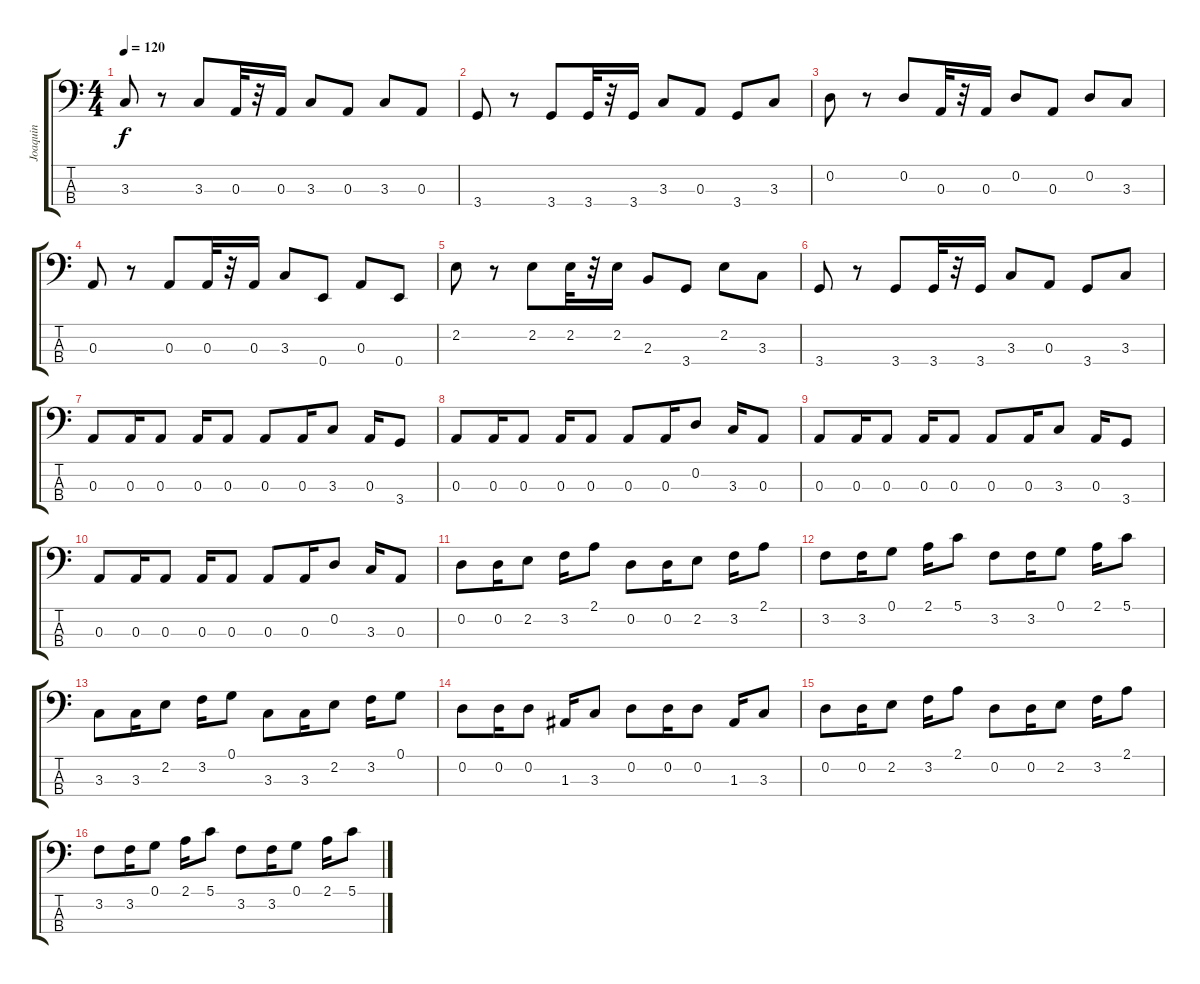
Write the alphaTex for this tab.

\track ("Joaquin" "Joaquin") {instrument electricbassfinger}
\staff {score tabs}
\tuning (G2 D2 A1 E1) {hide}
\ts (4 4)
\tempo 120
\clef f4
\ks c
3.3.8{dy f} r.8 3.3.8 0.3.32 r.32 0.3.16 3.3.8 0.3.8 3.3.8 0.3.8 |
3.4.8 r.8 3.4.8 3.4.32 r.32 3.4.16 3.3.8 0.3.8 3.4.8 3.3.8 |
0.2.8 r.8 0.2.8 0.3.32 r.32 0.3.16 0.2.8 0.3.8 0.2.8 3.3.8 |
0.3.8 r.8 0.3.8 0.3.32 r.32 0.3.16 3.3.8 0.4.8 0.3.8 0.4.8 |
2.2.8 r.8 2.2.8 2.2.32 r.32 2.2.16 2.3.8 3.4.8 2.2.8 3.3.8 |
3.4.8 r.8 3.4.8 3.4.32 r.32 3.4.16 3.3.8 0.3.8 3.4.8 3.3.8 |
0.3.8 0.3.16 0.3.8 0.3.16 0.3.8 0.3.8 0.3.16 3.3.8 0.3.16 3.4.8 |
0.3.8 0.3.16 0.3.8 0.3.16 0.3.8 0.3.8 0.3.16 0.2.8 3.3.16 0.3.8 |
0.3.8 0.3.16 0.3.8 0.3.16 0.3.8 0.3.8 0.3.16 3.3.8 0.3.16 3.4.8 |
0.3.8 0.3.16 0.3.8 0.3.16 0.3.8 0.3.8 0.3.16 0.2.8 3.3.16 0.3.8 |
0.2.8 0.2.16 2.2.8 3.2.16 2.1.8 0.2.8 0.2.16 2.2.8 3.2.16 2.1.8 |
3.2.8 3.2.16 0.1.8 2.1.16 5.1.8 3.2.8 3.2.16 0.1.8 2.1.16 5.1.8 |
3.3.8 3.3.16 2.2.8 3.2.16 0.1.8 3.3.8 3.3.16 2.2.8 3.2.16 0.1.8 |
0.2.8 0.2.16 0.2.8 1.3.16 3.3.8 0.2.8 0.2.16 0.2.8 1.3.16 3.3.8 |
0.2.8 0.2.16 2.2.8 3.2.16 2.1.8 0.2.8 0.2.16 2.2.8 3.2.16 2.1.8 |
3.2.8 3.2.16 0.1.8 2.1.16 5.1.8 3.2.8 3.2.16 0.1.8 2.1.16 5.1.8
